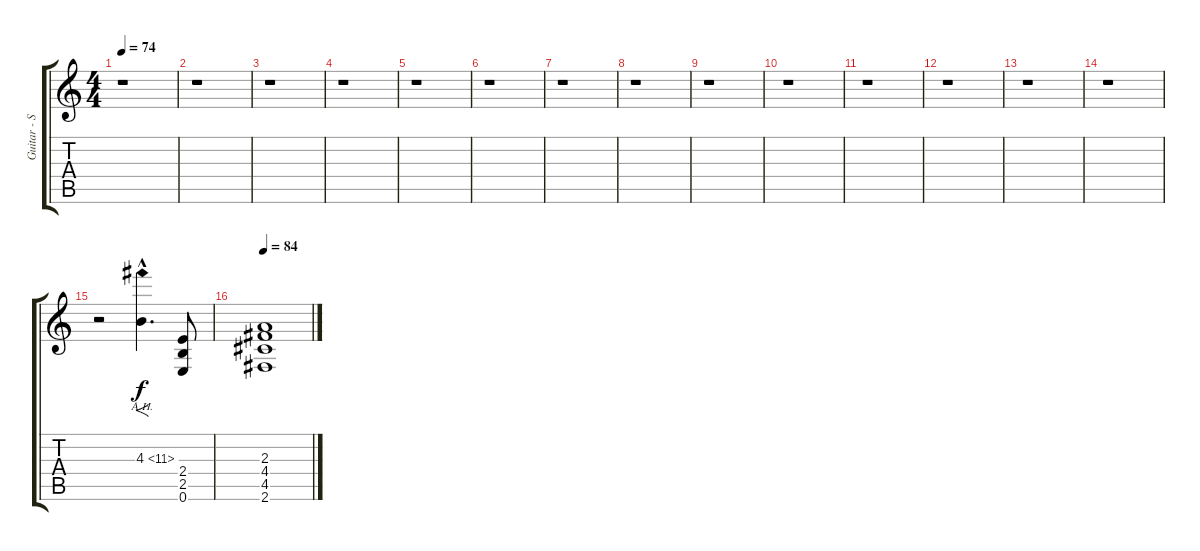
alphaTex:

\track ("Guitar - Standard Tuning" "Guitar - S") {instrument distortionguitar}
\staff {score tabs}
\tuning (E4 B3 G3 D3 A2 E2) {hide}
\ts (4 4)
\tempo 74
\clef g2
\ks c
r.1{dy f} |
r.1 |
r.1 |
r.1 |
r.1 |
r.1 |
r.1 |
r.1 |
r.1 |
r.1 |
r.1 |
r.1 |
r.1 |
r.1 |
r.2 4.3{ah 7 hac}.4{f d} (2.4 2.5 0.6).8 |
\tempo 84
(2.3 4.4 4.5 2.6).1{volume 6}
